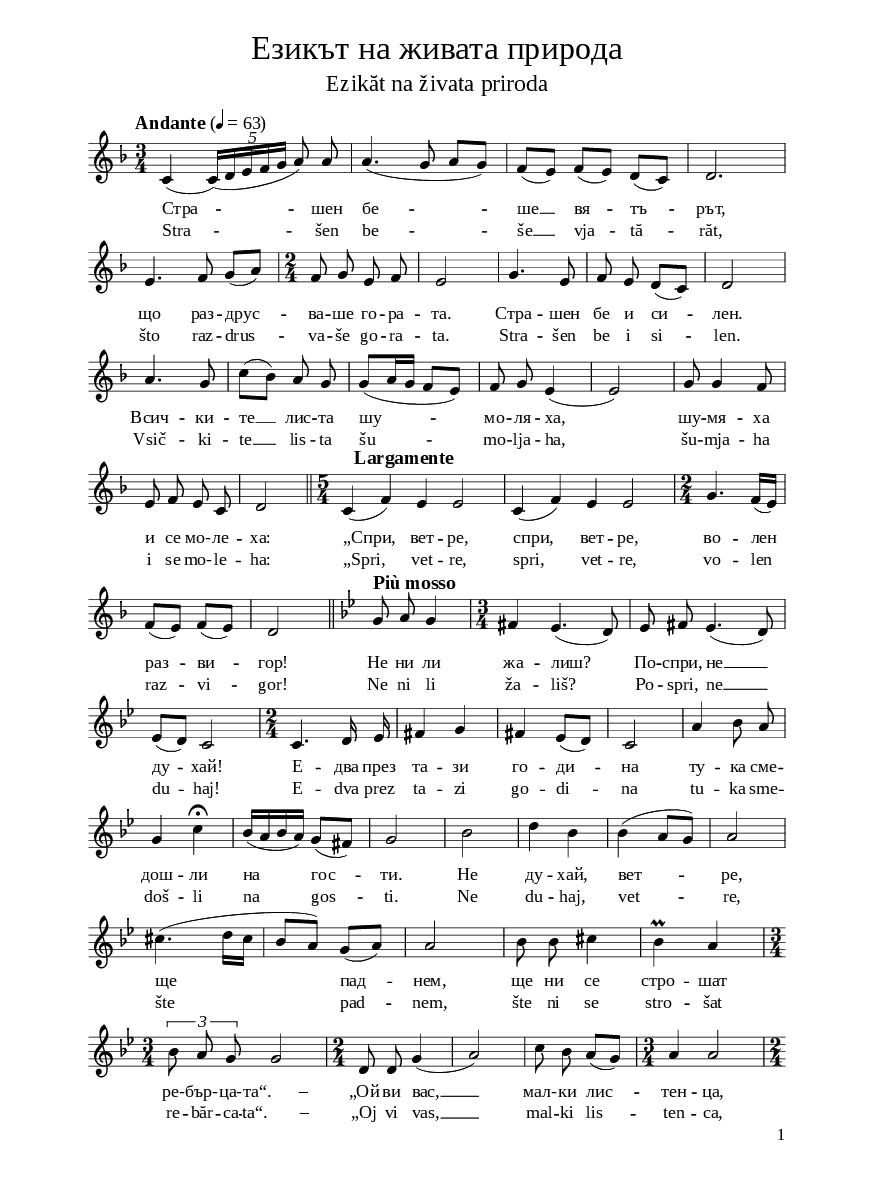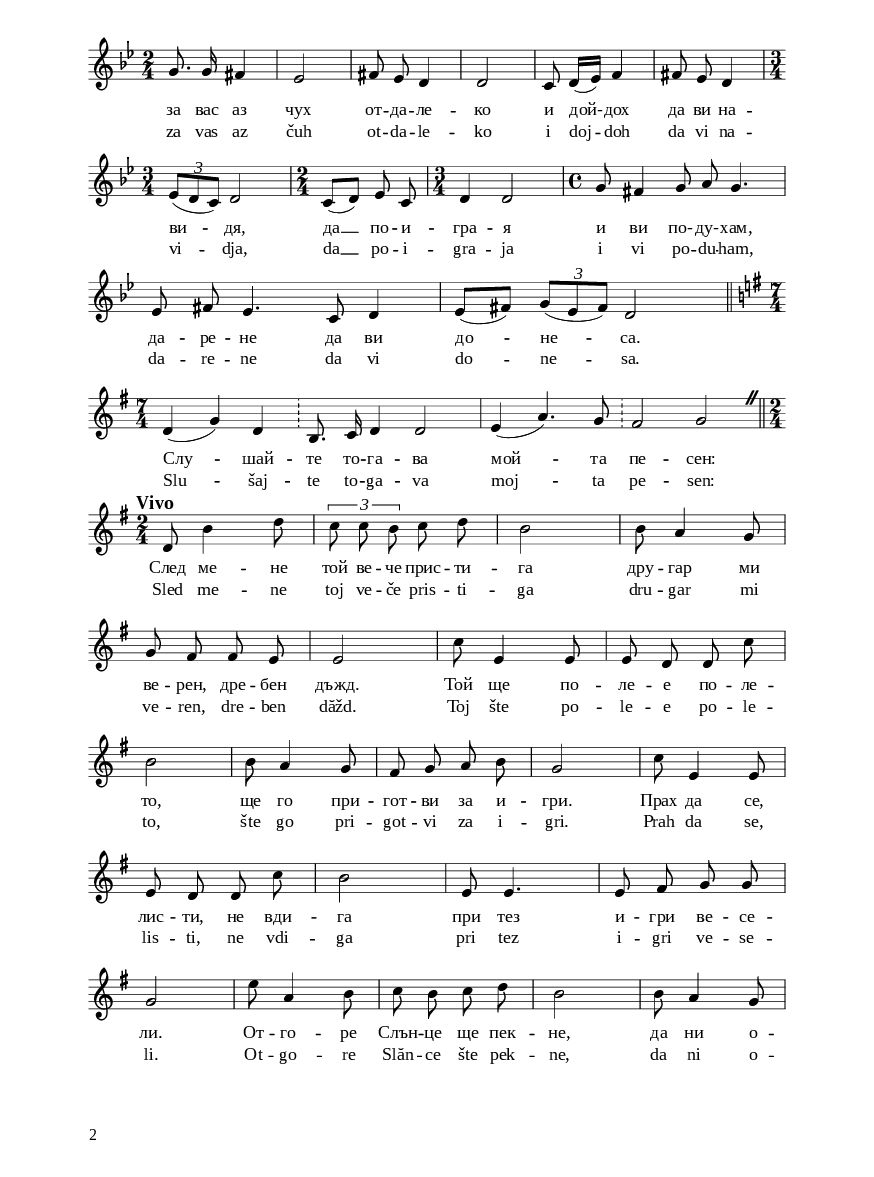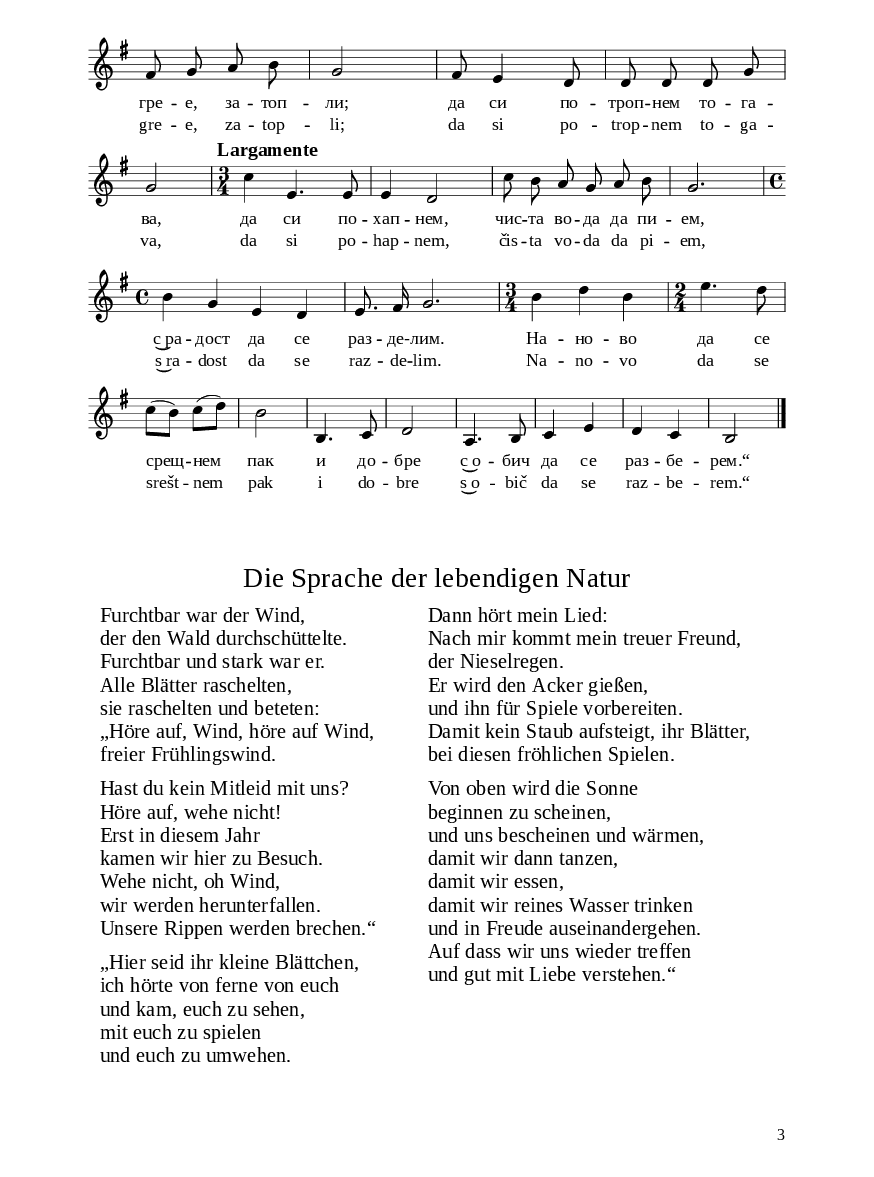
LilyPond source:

\version "2.24.4"

\include "include/globals.ily"

\bookpart {
  \label #'ref130
  \tocItem \markup "Езикът на живата природа – Ezikăt na živata priroda"
  \include "include/bookpart-paper.ily"
  \score {
    \include "include/score-layout.ily"


    \new Voice \absolute {
      \clef treble
      \key f \major
      \time 3/4
      \tempoFunc "Andante" 4 "63"
      \autoBeamOff
      c'4 ( \once \omit TupletBracket
      \times 4/5  {
        c'16 ) ( [  d'16  e'16  f'16
        g'16 ]
      }
      a'8 ) a'8  |

      a'4. ( g'8   a'8 [  g'8
      ] ) |
      f'8 ( [ e'8 ])
      f'8 ( [  e'8  ] )  d'8 ( [  c'8]) |
      d'2. \break |
      e'4. f'8  g'8 ( [
      a'8  ])
      \time 2/4 f'8 g'8 e'8  f'8 |
      e'2 | % 6
      g'4.  e'8 |
      f'8  e'8
      d'8 ( [  c'8 ]) | d'2 \break |
      a'4.  g'8 | c''8 ( [  bes'8 ]) a'8  g'8 |
      g'8 ( [ a'16   g'16]
      f'8  [ e'8 ] ) |

      f'8 g'8 e'4 ( |e'2) |
      g'8  g'4  f'8 |  \break
      e'8  f'8 e'8  c'8 | d'2 |   % 13
      \time 5/4  | \bar "||" % 13
      \tempo "        Largamente" c'4 ( f'4 )
      e'4  e'2 | % 14
      c'4 (  f'4 )  e'4  e'2 | % 15
      \time 2/4  | % 15
      g'4.  f'16 ( [  e'16 ]) \break | % 16
      f'8 ( [  e'8 ] ) f'8 ( [  e'8 ] )| % 17
      d'2 \bar "||"
      \tempo "Più mosso"
      \key g \minor | % 18
      g'8  a'8  g'4 | % 19
      \time 3/4 fis'4  es'4. ( d'8 ) |
      es'8  fis'8  es'4. ( d'8 )| \break % 21
      es'8 ( [  d'8 ])   c'2   |   % 22
      \time 2/4 c'4.  d'16  es'16 | % 23
      fis'4  g'4|  fis'4
      es'8 ( [  d'8 ])  | c'2 | % 25
      a'4 bes'8 a'8  \break  | % 26
      g'4  c''4 ^\fermata  | % 27
      \slurDown \stemUp bes'16 (
      [a'16 bes'16  a'16])
      \slurNeutral \stemNeutral
      g'8 ( [  fis'8 ] )| % 28
      g'2  | % 29
      bes'2 |  d''4  bes'4 |
      bes'4 ( a'8 [  g'8  ] ) a'2  \break | % 31
      cis''4. (  d''16 [  cis''16 ] |
      bes'8 [  a'8 ] ) % 32
      g'8 ( [  a'8 ] ) a'2 |
      bes'8  bes'8  cis''4 | % 34
      bes'4 \prall  a'4 |  \break % 35

      \time 3/4  | % 35
      \times 2/3  {
        bes'8  a'8  g'8
      }
      g'2 | \time 2/4 d'8  d'8
      g'4 ( | a'2 ) |   % 37
      c''8  bes'8  a'8 ( [  g'8 ]) |
      \time 3/4  | % 38
      a'4  a'2  | \break
      \time 2/4  | % 39
      g'8.  g'16  fis'4 |
      es'2 | % 41
      fis'8  es'8  d'4 | % 42
      d'2 | % 43
      c'8  d'16 ( [  es'16 ] ) f'4 | % 44
      fis'8 es'8  d'4 | % 46
      \time 3/4  | \break  % 46
      \once \omit TupletBracket
      \times 2/3  {
        es'8 ( [  d'8  c'8 ])
      }
      d'2 | % 47
      \time 2/4  | % 47
      c'8 ( [  d'8 ])  es'8  c'8  | % 48
      \time 3/4  | % 48
      d'4  d'2 | % 49
      \time 4/4  | % 49
      g'8  fis'4  g'8
      a'8 g'4. \break | % 51
      es'8  fis'8  es'4.  c'8
      d'4 |  es'8 ([ fis'8 ])
      \times 2/3  {
        g'8 ( [  es'8  fis'8 ] )
      } d'2 | \bar "||" \break
      \key g \major \time 7/4 | % 54
      d'4 (  g'4 )  d'4  \bar "!" b8. c'16 d'4  d'2 | % 56
      e'4 ( a'4.)   g'8  \bar "!" fis'2  g'2 \caesura \bar "||" \break
      \time 2/4  | % 58
      \tempo "Vivo" d'8 b'4  d''8 | % 59
      \tupletUp \times 2/3  {
        c''8   c''8  b'8
      } \tupletNeutral
      c''8 d''8  |
      b'2 | % 61
      b'8  a'4  g'8 | \break % 62
      g'8  fis'8  fis'8  e'8 | % 63
      e'2 | % 64
      c''8  e'4  e'8 | % 65
      e'8  d'8  d'8  c''8 | \break % 66
      b'2 | % 67
      b'8  a'4  g'8  | % 68
      fis'8  g'8  a'8  b'8 |  % 69
      g'2 |
      c''8  e'4  e'8 | \break % 71
      e'8  d'8  d'8  c''8 | % 72
      b'2  | % 73
      e'8  e'4. |   % 74
      e'8  fis'8  g'8  g'8 \break | % 75

      g'2  | % 76
      e''8  a'4  b'8 | % 77
      c''8   b'8  c''8  d''8 | % 78
      b'2 |  % 79
      b'8  a'4  g'8 |\break
      fis'8  g'8  a'8  b'8 | % 81
      g'2 | % 82
      fis'8  e'4  d'8 |
      d'8  d'8  d'8  g'8 | \break % 84
      g'2 | % 85
      \tempo "Largamente"
      \time 3/4  | % 85
      c''4  e'4.  e'8 | % 86
      e'4 d'2 | % 87
      c''8 b'8 a'8  g'8
      a'8  b'8  | % 88
      g'2. |  \break % 89
      \time 4/4  | % 89
      b'4 g'4  e'4
      d'4 |
      e'8.  fis'16  g'2.   | % 91
      \time 3/4 b'4 d''4  b'4 | \time 2/4  e''4. d''8 |  \break | % 92
      c''8 ( [  b'8 ])  c''8 ( [
      d''8 ]) | b'2 | % 93
      b4.  c'8  d'2 | % 94
      a4. b8  c'4
      e'4 | % 95
      d'4  c'4  b2 \bar "|."
    }

    \addlyrics {
      Стра --  шен
      бе --   ше __  вя -- тъ
      -- рът, що раз -- друс -- ва --
      ше го -- ра -- та. Стра -- шен
      бе и си -- лен. Всич -- ки -- те __
      лис -- та шу --
      мо -- ля -- ха, шу -- мя -- ха и се
      "мо-" -- ле -- ха: „Спри,  вет --
      ре, спри,  вет -- ре, во -- лен
      раз -- ви -- гор! Не ни
      ли жа -- лиш?  По -- спри, не __
      ду -- хай! Е -- два през та
      -- зи го -- ди -- на ту --
      ка сме -- дош -- ли на
      гос -- ти. Не ду -- хай, вет --
      ре, ще пад --
      нем, ще ни се стро -- шат "ре-" --
      "бър-" -- "ца-" -- "та“.      –" „Ой ви вас, __
      "мал-" -- ки лис -- тен -- ца,
      за вас аз чух от -- да -- ле -- ко
      и "дой-" -- дох да ви на -- ви
      --  дя, да __  по -- и -- гра --
      я и ви "по-" -- "ду-" -- хам, да -- ре --
      не да ви до -- не --  са.
      Слу -- шай -- те то -- га -- ва
      мой -- та пе -- сен: След ме --
      не той ве -- че прис -- ти -- га дру
      -- гар ми ве -- рен, дре -- бен
      дъжд. Той ще по -- ле -- е по --
      ле -- то, ще го при -- гот -- ви
      за и -- гри. Прах да се, лис --
      ти, не вди -- га при тез и -- гри
      ве -- се -- ли. От -- го -- ре Слън
      -- це ще пек -- не, да ни о --
      гре -- е, за -- топ -- ли; да си
      по -- троп -- нем то -- га  -- ва,
      да си по -- хап  -- нем, чис
      -- та во -- да да пи  -- ем,
      с~ра -- дост да се раз -- "де-" --
      лим. На -- но -- во да се срещ
      -- нем  пак и до -- бре с~о
      -- бич да се раз -- бе -- рем.“}
      \addlyrics {
        Stra --  šen
        be --   še __  vja -- tă
        -- răt, što raz -- drus -- va --
        še go -- ra -- ta. Stra -- šen
        be i si -- len. Vsič -- ki -- te __
        lis -- ta šu --
        mo -- lja -- ha, šu -- mja -- ha i se
        "mo-" -- le -- ha: „Spri,  vet --
        re, spri,  vet -- re, vo -- len
        raz -- vi -- gor! Ne ni
        li ža -- liš?  Po -- spri, ne __
        du -- haj! E -- dva prez ta
        -- zi go -- di -- na tu --
        ka sme -- doš -- li na
        gos -- ti. Ne du -- haj, vet --
        re, šte pad --
        nem, šte ni se stro -- šat re --
        băr -- ca -- "ta“.       –" „Oj vi vas, __
        mal -- ki lis -- ten -- ca,
        za vas az čuh ot -- da -- le -- ko
        i doj -- doh da vi na -- vi
        --  dja, da __  po -- i -- gra --
        ja i vi po -- du -- ham, da -- re --
        ne da vi do -- ne --  sa.
        Slu -- šaj -- te to -- ga -- va
        moj -- ta pe -- sen: Sled me --
        ne toj ve -- če pris -- ti -- ga dru
        -- gar mi ve -- ren, dre -- ben
        dăžd. Toj šte po -- le -- e po --
        le -- to, šte go pri -- got -- vi
        za i -- gri. Prah da se, lis --
        ti, ne vdi -- ga pri tez i -- gri
        ve -- se -- li. Ot -- go -- re Slăn
        -- ce šte pek -- ne, da ni o --
        gre -- e, za -- top -- li; da si
        po -- trop -- nem to -- ga  -- va,
        da si po -- hap  -- nem, čis
        -- ta vo -- da da pi  -- em,
        s~ra -- dost da se raz -- de --
        lim. Na -- no -- vo da se srešt
        -- nem  pak i do -- bre s~o
        -- bič da se raz -- be -- rem.“}

        \header {
          title = \titleFunc "Езикът на живата природа" "Ezikăt na živata priroda"
        }

        \midi{}

      } % score


      \markup \vspace #3

      % include foreign translation(s) of the song
      \version "2.24.4"

\markup \fill-line { \fontsize #deTitleFontSize "Die Sprache der lebendigen Natur" }
\markup \null
\markup \null
\markup \abs-fontsize #10 {

  \override #`(baseline-skip . ,deCoupletBaselineSkip)

  \column {


 \line { " " Furchtbar war der Wind,}

 \line { " " der den Wald durchschüttelte.}

 \line { " " Furchtbar und stark war er.}

 \line { " " Alle Blätter raschelten,}

 \line { " " sie raschelten und beteten:}

 \line { " " „Höre auf, Wind, höre auf Wind,}

 \line { " " freier Frühlingswind.}
  \vspace #0.5

 \line { " " Hast du kein Mitleid mit uns?}

 \line { " " Höre auf, wehe nicht!}

 \line { " " Erst in diesem Jahr }
 
 \line { " " kamen wir hier zu Besuch.}

 \line { " " Wehe nicht, oh Wind, }
 
 \line { " " wir werden herunterfallen.}

 \line { " " Unsere Rippen werden brechen.“}

  \vspace #0.5

 \line { " " „Hier seid ihr kleine Blättchen, }

 \line { " " ich hörte von ferne von euch}

 \line { " " und kam, euch zu sehen,}

 \line { " " mit euch zu spielen }
 
  \line { " "und euch zu umwehen.}

  }

   \hspace #5
   \override #`(baseline-skip . ,deCoupletBaselineSkip)

  \column {

 \line { " " Dann hört mein Lied:}

 \line { " " Nach mir kommt mein treuer Freund,}

 \line { " " der Nieselregen.}

 \line { " " Er wird den Acker gießen,}

 \line { " " und ihn für Spiele vorbereiten.}

 \line { " " Damit kein Staub aufsteigt, ihr Blätter,}

 \line { " " bei diesen fröhlichen Spielen.}

  \vspace #0.5

 \line { " " Von oben wird die Sonne }
 
 \line { " "  beginnen zu scheinen,}

 \line { " " und uns bescheinen und wärmen,}

 \line { " " damit wir dann tanzen, }

 \line { " " damit wir essen, }

 \line { " " damit wir reines Wasser trinken}

 \line { " " und in Freude auseinandergehen.}

 \line { " " Auf dass wir uns wieder treffen}

 \line { " " und gut mit Liebe verstehen.“}

  }
}


    } % bookpart
